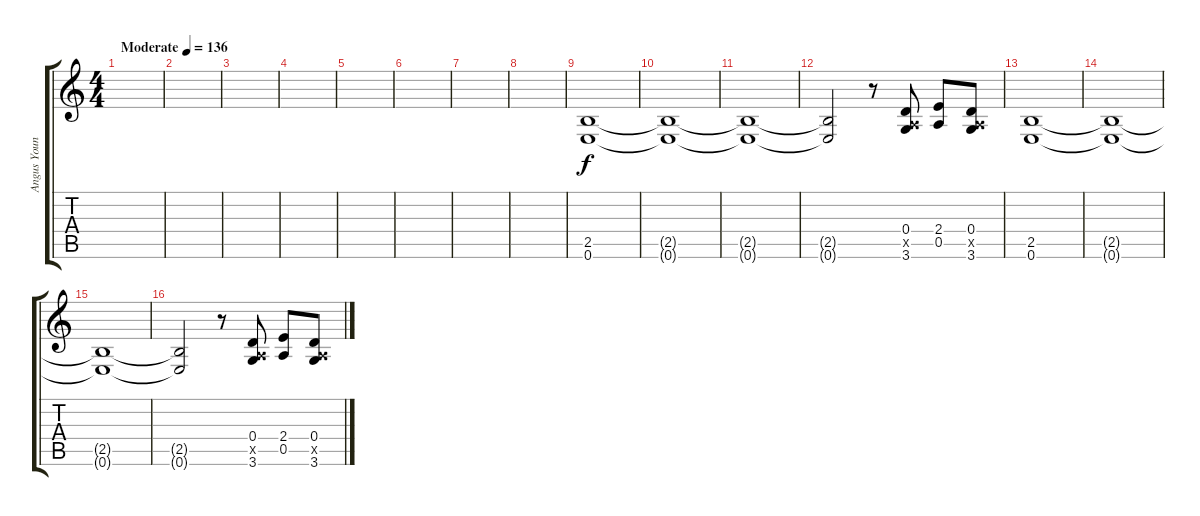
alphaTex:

\track ("Angus Young (Filler)" "Angus Youn") {instrument distortionguitar}
\staff {score tabs}
\tuning (E4 B3 G3 D3 A2 E2) {hide}
\ts (4 4)
\tempo (136 "Moderate")
\clef g2
\ks c
|
|
|
|
|
|
|
|
(2.5 0.6).1{volume 8} |
(2.5{t} 0.6{t}).1 |
(2.5{t} 0.6{t}).1 |
(2.5{t} 0.6{t}).2 r.8 (0.4 0.5{x} 3.6).8{volume 13} (2.4 0.5).8 (0.4 0.5{x} 3.6).8 |
(2.5 0.6).1{volume 8} |
(2.5{t} 0.6{t}).1 |
(2.5{t} 0.6{t}).1 |
(2.5{t} 0.6{t}).2 r.8 (0.4 0.5{x} 3.6).8{volume 13} (2.4 0.5).8 (0.4 0.5{x} 3.6).8
